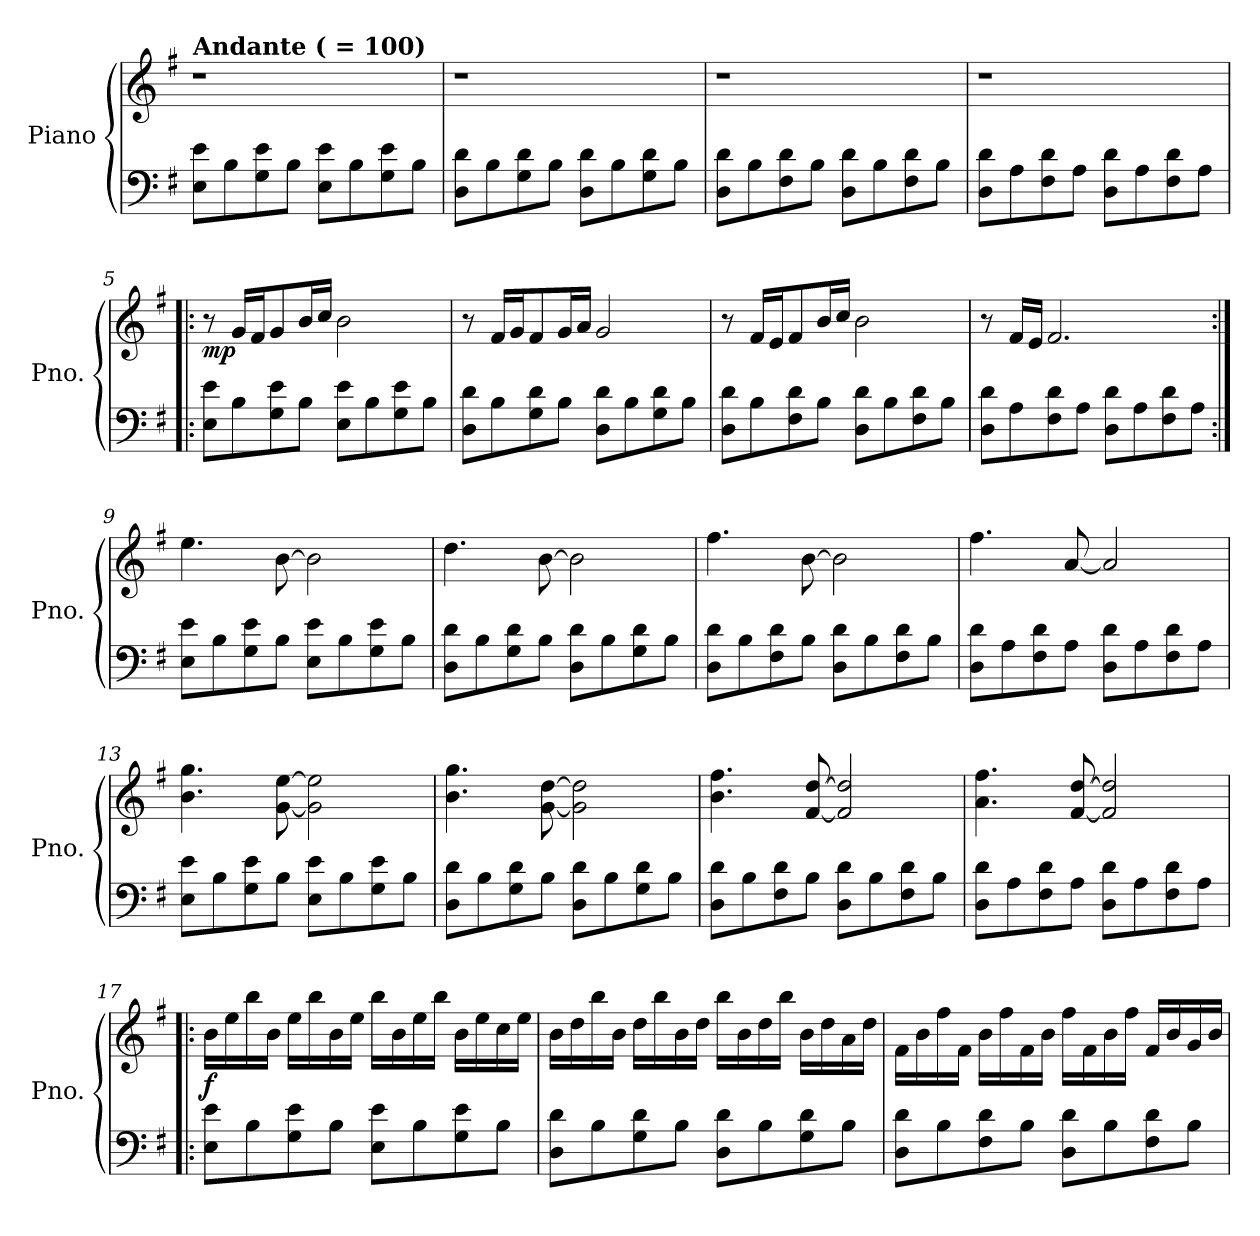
**kern	**kern	**dynam
*part1	*part1	*part1
*staff2	*staff1	*staff1/2
*I"Piano	*	*
*I'Pno.	*	*
*clefF4	*clefG2	*
*k[f#]	*k[f#]	*
=1	=1	=1
!	!LO:TX:a:B:t=Andante (     = 100)	!
8E\ 8e\L	1r	.
8B\	.	.
8G\ 8e\	.	.
8B\J	.	.
8E\ 8e\L	.	.
8B\	.	.
8G\ 8e\	.	.
8B\J	.	.
=2	=2	=2
8D\ 8d\L	1r	.
8B\	.	.
8G\ 8d\	.	.
8B\J	.	.
8D\ 8d\L	.	.
8B\	.	.
8G\ 8d\	.	.
8B\J	.	.
=3	=3	=3
8D\ 8d\L	1r	.
8B\	.	.
8F#\ 8d\	.	.
8B\J	.	.
8D\ 8d\L	.	.
8B\	.	.
8F#\ 8d\	.	.
8B\J	.	.
=4	=4	=4
8D\ 8d\L	1r	.
8A\	.	.
8F#\ 8d\	.	.
8A\J	.	.
8D\ 8d\L	.	.
8A\	.	.
8F#\ 8d\	.	.
8A\J	.	.
!!LO:LB:g=z
=5!|:	=5!|:	=5!|:
!	!	!LO:DY:b
8E\ 8e\L	8r	mp
8B\	16g/LL	.
.	16f#/J	.
8G\ 8e\	8g/	.
8B\J	16b/L	.
.	16cc/JJ	.
8E\ 8e\L	2b\	.
8B\	.	.
8G\ 8e\	.	.
8B\J	.	.
=6	=6	=6
8D\ 8d\L	8r	.
8B\	16f#/LL	.
.	16g/J	.
8G\ 8d\	8f#/	.
8B\J	16g/L	.
.	16a/JJ	.
8D\ 8d\L	2g/	.
8B\	.	.
8G\ 8d\	.	.
8B\J	.	.
=7	=7	=7
8D\ 8d\L	8r	.
8B\	16f#/LL	.
.	16e/J	.
8F#\ 8d\	8f#/	.
8B\J	16b/L	.
.	16cc/JJ	.
8D\ 8d\L	2b\	.
8B\	.	.
8F#\ 8d\	.	.
8B\J	.	.
!!LO:LB:g=z
=8	=8	=8
8D\ 8d\L	8r	.
8A\	16f#/LL	.
.	16e/JJ	.
8F#\ 8d\	2.f#/	.
8A\J	.	.
8D\ 8d\L	.	.
8A\	.	.
8F#\ 8d\	.	.
8A\J	.	.
!!LO:LB:g=z
=9:|!	=9:|!	=9:|!
8E\ 8e\L	4.ee\	.
8B\	.	.
8G\ 8e\	.	.
8B\J	[8b\	.
8E\ 8e\L	2b\]	.
8B\	.	.
8G\ 8e\	.	.
8B\J	.	.
=10	=10	=10
8D\ 8d\L	4.dd\	.
8B\	.	.
8G\ 8d\	.	.
8B\J	[8b\	.
8D\ 8d\L	2b\]	.
8B\	.	.
8G\ 8d\	.	.
8B\J	.	.
=11	=11	=11
8D\ 8d\L	4.ff#\	.
8B\	.	.
8F#\ 8d\	.	.
8B\J	[8b\	.
8D\ 8d\L	2b\]	.
8B\	.	.
8F#\ 8d\	.	.
8B\J	.	.
=12	=12	=12
8D\ 8d\L	4.ff#\	.
8A\	.	.
8F#\ 8d\	.	.
8A\J	[8a/	.
8D\ 8d\L	2a/]	.
8A\	.	.
8F#\ 8d\	.	.
8A\J	.	.
!!LO:LB:g=z
=13	=13	=13
8E\ 8e\L	4.b\ 4.gg\	.
8B\	.	.
8G\ 8e\	.	.
8B\J	[8g\ [8ee\	.
8E\ 8e\L	2g\] 2ee\]	.
8B\	.	.
8G\ 8e\	.	.
8B\J	.	.
=14	=14	=14
8D\ 8d\L	4.b\ 4.gg\	.
8B\	.	.
8G\ 8d\	.	.
8B\J	[8g\ [8dd\	.
8D\ 8d\L	2g\] 2dd\]	.
8B\	.	.
8G\ 8d\	.	.
8B\J	.	.
=15	=15	=15
8D\ 8d\L	4.b\ 4.ff#\	.
8B\	.	.
8F#\ 8d\	.	.
8B\J	[8f#/ [8dd/	.
8D\ 8d\L	2f#/] 2dd/]	.
8B\	.	.
8F#\ 8d\	.	.
8B\J	.	.
=16	=16	=16
8D\ 8d\L	4.a\ 4.ff#\	.
8A\	.	.
8F#\ 8d\	.	.
8A\J	[8f#/ [8dd/	.
8D\ 8d\L	2f#/] 2dd/]	.
8A\	.	.
8F#\ 8d\	.	.
8A\J	.	.
!!LO:PB:g=z
=17!|:	=17!|:	=17!|:
!	!	!LO:DY:b
8E\ 8e\L	16b\LL	f
.	16ee\	.
8B\	16bb\	.
.	16b\JJ	.
8G\ 8e\	16ee\LL	.
.	16bb\	.
8B\J	16b\	.
.	16ee\JJ	.
8E\ 8e\L	16bb\LL	.
.	16b\	.
8B\	16ee\	.
.	16bb\JJ	.
8G\ 8e\	16b\LL	.
.	16ee\	.
8B\J	16cc\	.
.	16ee\JJ	.
=18	=18	=18
8D\ 8d\L	16b\LL	.
.	16dd\	.
8B\	16bb\	.
.	16b\JJ	.
8G\ 8d\	16dd\LL	.
.	16bb\	.
8B\J	16b\	.
.	16dd\JJ	.
8D\ 8d\L	16bb\LL	.
.	16b\	.
8B\	16dd\	.
.	16bb\JJ	.
8G\ 8d\	16b\LL	.
.	16dd\	.
8B\J	16a\	.
.	16dd\JJ	.
!!LO:LB:g=z
=19	=19	=19
8D\ 8d\L	16f#\LL	.
.	16b\	.
8B\	16ff#\	.
.	16f#\JJ	.
8F#\ 8d\	16b\LL	.
.	16ff#\	.
8B\J	16f#\	.
.	16b\JJ	.
8D\ 8d\L	16ff#\LL	.
.	16f#\	.
8B\	16b\	.
.	16ff#\JJ	.
8F#\ 8d\	16f#/LL	.
.	16b/	.
8B\J	16g/	.
.	16b/JJ	.
=	=	=
*-	*-	*-
